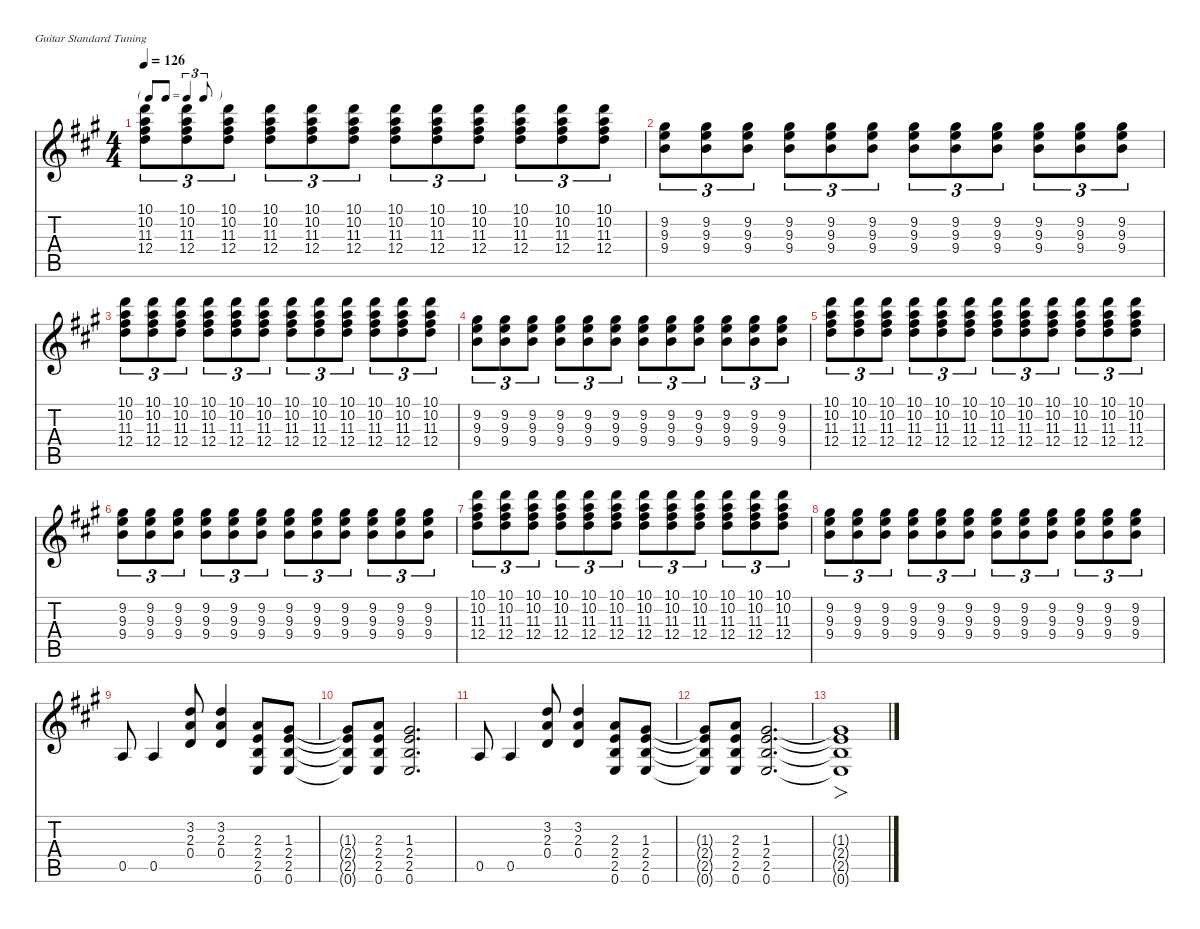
\hideDynamics
\bracketExtendMode nobrackets
\singleTrackTrackNamePolicy hidden
\multiTrackTrackNamePolicy hidden
\firstSystemTrackNameMode fullname
\firstSystemTrackNameOrientation horizontal
\otherSystemsTrackNameOrientation horizontal
\track ("Guitar 2" "E-Gt") {defaultSystemsLayout 4 instrument overdrivenguitar}
\staff {score tabs}
\tuning (E4 B3 G3 D3 A2 E2)
\ts (4 4)
\tf triplet8th
\scale
0.5
\tempo 126
\accidentals auto
\clef g2
\ottava regular
\simile none
\ks a
(10.2{acc forcenatural} 11.3{acc #} 12.4{acc forcenatural} 10.1{acc forcenatural}).8{tu (3 2) dy f beam Down} (10.2{acc forcenatural} 11.3{acc #} 12.4{acc forcenatural} 10.1{acc forcenatural}).8{tu (3 2) beam Down} (10.2{acc forcenatural} 11.3{acc #} 12.4{acc forcenatural} 10.1{acc forcenatural}).8{tu (3 2) beam Down} (10.2{acc forcenatural} 11.3{acc #} 12.4{acc forcenatural} 10.1{acc forcenatural}).8{tu (3 2) beam Down} (10.2{acc forcenatural} 11.3{acc #} 12.4{acc forcenatural} 10.1{acc forcenatural}).8{tu (3 2) beam Down} (10.2{acc forcenatural} 11.3{acc #} 12.4{acc forcenatural} 10.1{acc forcenatural}).8{tu (3 2) beam Down} (10.2{acc forcenatural} 11.3{acc #} 12.4{acc forcenatural} 10.1{acc forcenatural}).8{tu (3 2) beam Down} (10.2{acc forcenatural} 11.3{acc #} 12.4{acc forcenatural} 10.1{acc forcenatural}).8{tu (3 2) beam Down} (10.2{acc forcenatural} 11.3{acc #} 12.4{acc forcenatural} 10.1{acc forcenatural}).8{tu (3 2) beam Down} (10.2{acc forcenatural} 11.3{acc #} 12.4{acc forcenatural} 10.1{acc forcenatural}).8{tu (3 2) beam Down} (10.2{acc forcenatural} 11.3{acc #} 12.4{acc forcenatural} 10.1{acc forcenatural}).8{tu (3 2) beam Down} (10.2{acc forcenatural} 11.3{acc #} 12.4{acc forcenatural} 10.1{acc forcenatural}).8{tu (3 2) beam Down} |
\scale
0.5 (9.2{acc #} 9.3{acc forcenatural} 9.4{acc forcenatural}).8{tu (3 2) beam Down} (9.2{acc #} 9.3{acc forcenatural} 9.4{acc forcenatural}).8{tu (3 2) beam Down} (9.2{acc #} 9.3{acc forcenatural} 9.4{acc forcenatural}).8{tu (3 2) beam Down} (9.2{acc #} 9.3{acc forcenatural} 9.4{acc forcenatural}).8{tu (3 2) beam Down} (9.2{acc #} 9.3{acc forcenatural} 9.4{acc forcenatural}).8{tu (3 2) beam Down} (9.2{acc #} 9.3{acc forcenatural} 9.4{acc forcenatural}).8{tu (3 2) beam Down} (9.2{acc #} 9.3{acc forcenatural} 9.4{acc forcenatural}).8{tu (3 2) beam Down} (9.2{acc #} 9.3{acc forcenatural} 9.4{acc forcenatural}).8{tu (3 2) beam Down} (9.2{acc #} 9.3{acc forcenatural} 9.4{acc forcenatural}).8{tu (3 2) beam Down} (9.2{acc #} 9.3{acc forcenatural} 9.4{acc forcenatural}).8{tu (3 2) beam Down} (9.2{acc #} 9.3{acc forcenatural} 9.4{acc forcenatural}).8{tu (3 2) beam Down} (9.2{acc #} 9.3{acc forcenatural} 9.4{acc forcenatural}).8{tu (3 2) beam Down} |
\scale
0.5 (10.2{acc forcenatural} 11.3{acc #} 12.4{acc forcenatural} 10.1{acc forcenatural}).8{tu (3 2) beam Down} (10.2{acc forcenatural} 11.3{acc #} 12.4{acc forcenatural} 10.1{acc forcenatural}).8{tu (3 2) beam Down} (10.2{acc forcenatural} 11.3{acc #} 12.4{acc forcenatural} 10.1{acc forcenatural}).8{tu (3 2) beam Down} (10.2{acc forcenatural} 11.3{acc #} 12.4{acc forcenatural} 10.1{acc forcenatural}).8{tu (3 2) beam Down} (10.2{acc forcenatural} 11.3{acc #} 12.4{acc forcenatural} 10.1{acc forcenatural}).8{tu (3 2) beam Down} (10.2{acc forcenatural} 11.3{acc #} 12.4{acc forcenatural} 10.1{acc forcenatural}).8{tu (3 2) beam Down} (10.2{acc forcenatural} 11.3{acc #} 12.4{acc forcenatural} 10.1{acc forcenatural}).8{tu (3 2) beam Down} (10.2{acc forcenatural} 11.3{acc #} 12.4{acc forcenatural} 10.1{acc forcenatural}).8{tu (3 2) beam Down} (10.2{acc forcenatural} 11.3{acc #} 12.4{acc forcenatural} 10.1{acc forcenatural}).8{tu (3 2) beam Down} (10.2{acc forcenatural} 11.3{acc #} 12.4{acc forcenatural} 10.1{acc forcenatural}).8{tu (3 2) beam Down} (10.2{acc forcenatural} 11.3{acc #} 12.4{acc forcenatural} 10.1{acc forcenatural}).8{tu (3 2) beam Down} (10.2{acc forcenatural} 11.3{acc #} 12.4{acc forcenatural} 10.1{acc forcenatural}).8{tu (3 2) beam Down} |
\scale
0.5 (9.2{acc #} 9.3{acc forcenatural} 9.4{acc forcenatural}).8{tu (3 2) beam Down} (9.2{acc #} 9.3{acc forcenatural} 9.4{acc forcenatural}).8{tu (3 2) beam Down} (9.2{acc #} 9.3{acc forcenatural} 9.4{acc forcenatural}).8{tu (3 2) beam Down} (9.2{acc #} 9.3{acc forcenatural} 9.4{acc forcenatural}).8{tu (3 2) beam Down} (9.2{acc #} 9.3{acc forcenatural} 9.4{acc forcenatural}).8{tu (3 2) beam Down} (9.2{acc #} 9.3{acc forcenatural} 9.4{acc forcenatural}).8{tu (3 2) beam Down} (9.2{acc #} 9.3{acc forcenatural} 9.4{acc forcenatural}).8{tu (3 2) beam Down} (9.2{acc #} 9.3{acc forcenatural} 9.4{acc forcenatural}).8{tu (3 2) beam Down} (9.2{acc #} 9.3{acc forcenatural} 9.4{acc forcenatural}).8{tu (3 2) beam Down} (9.2{acc #} 9.3{acc forcenatural} 9.4{acc forcenatural}).8{tu (3 2) beam Down} (9.2{acc #} 9.3{acc forcenatural} 9.4{acc forcenatural}).8{tu (3 2) beam Down} (9.2{acc #} 9.3{acc forcenatural} 9.4{acc forcenatural}).8{tu (3 2) beam Down} |
\scale
0.512195 (10.2{acc forcenatural} 11.3{acc #} 12.4{acc forcenatural} 10.1{acc forcenatural}).8{tu (3 2) beam Down} (10.2{acc forcenatural} 11.3{acc #} 12.4{acc forcenatural} 10.1{acc forcenatural}).8{tu (3 2) beam Down} (10.2{acc forcenatural} 11.3{acc #} 12.4{acc forcenatural} 10.1{acc forcenatural}).8{tu (3 2) beam Down} (10.2{acc forcenatural} 11.3{acc #} 12.4{acc forcenatural} 10.1{acc forcenatural}).8{tu (3 2) beam Down} (10.2{acc forcenatural} 11.3{acc #} 12.4{acc forcenatural} 10.1{acc forcenatural}).8{tu (3 2) beam Down} (10.2{acc forcenatural} 11.3{acc #} 12.4{acc forcenatural} 10.1{acc forcenatural}).8{tu (3 2) beam Down} (10.2{acc forcenatural} 11.3{acc #} 12.4{acc forcenatural} 10.1{acc forcenatural}).8{tu (3 2) beam Down} (10.2{acc forcenatural} 11.3{acc #} 12.4{acc forcenatural} 10.1{acc forcenatural}).8{tu (3 2) beam Down} (10.2{acc forcenatural} 11.3{acc #} 12.4{acc forcenatural} 10.1{acc forcenatural}).8{tu (3 2) beam Down} (10.2{acc forcenatural} 11.3{acc #} 12.4{acc forcenatural} 10.1{acc forcenatural}).8{tu (3 2) beam Down} (10.2{acc forcenatural} 11.3{acc #} 12.4{acc forcenatural} 10.1{acc forcenatural}).8{tu (3 2) beam Down} (10.2{acc forcenatural} 11.3{acc #} 12.4{acc forcenatural} 10.1{acc forcenatural}).8{tu (3 2) beam Down} |
\scale
0.487805 (9.2{acc #} 9.3{acc forcenatural} 9.4{acc forcenatural}).8{tu (3 2) beam Down} (9.2{acc #} 9.3{acc forcenatural} 9.4{acc forcenatural}).8{tu (3 2) beam Down} (9.2{acc #} 9.3{acc forcenatural} 9.4{acc forcenatural}).8{tu (3 2) beam Down} (9.2{acc #} 9.3{acc forcenatural} 9.4{acc forcenatural}).8{tu (3 2) beam Down} (9.2{acc #} 9.3{acc forcenatural} 9.4{acc forcenatural}).8{tu (3 2) beam Down} (9.2{acc #} 9.3{acc forcenatural} 9.4{acc forcenatural}).8{tu (3 2) beam Down} (9.2{acc #} 9.3{acc forcenatural} 9.4{acc forcenatural}).8{tu (3 2) beam Down} (9.2{acc #} 9.3{acc forcenatural} 9.4{acc forcenatural}).8{tu (3 2) beam Down} (9.2{acc #} 9.3{acc forcenatural} 9.4{acc forcenatural}).8{tu (3 2) beam Down} (9.2{acc #} 9.3{acc forcenatural} 9.4{acc forcenatural}).8{tu (3 2) beam Down} (9.2{acc #} 9.3{acc forcenatural} 9.4{acc forcenatural}).8{tu (3 2) beam Down} (9.2{acc #} 9.3{acc forcenatural} 9.4{acc forcenatural}).8{tu (3 2) beam Down} |
\scale
0.5 (10.2{acc forcenatural} 11.3{acc #} 12.4{acc forcenatural} 10.1{acc forcenatural}).8{tu (3 2) beam Down} (10.2{acc forcenatural} 11.3{acc #} 12.4{acc forcenatural} 10.1{acc forcenatural}).8{tu (3 2) beam Down} (10.2{acc forcenatural} 11.3{acc #} 12.4{acc forcenatural} 10.1{acc forcenatural}).8{tu (3 2) beam Down} (10.2{acc forcenatural} 11.3{acc #} 12.4{acc forcenatural} 10.1{acc forcenatural}).8{tu (3 2) beam Down} (10.2{acc forcenatural} 11.3{acc #} 12.4{acc forcenatural} 10.1{acc forcenatural}).8{tu (3 2) beam Down} (10.2{acc forcenatural} 11.3{acc #} 12.4{acc forcenatural} 10.1{acc forcenatural}).8{tu (3 2) beam Down} (10.2{acc forcenatural} 11.3{acc #} 12.4{acc forcenatural} 10.1{acc forcenatural}).8{tu (3 2) beam Down} (10.2{acc forcenatural} 11.3{acc #} 12.4{acc forcenatural} 10.1{acc forcenatural}).8{tu (3 2) beam Down} (10.2{acc forcenatural} 11.3{acc #} 12.4{acc forcenatural} 10.1{acc forcenatural}).8{tu (3 2) beam Down} (10.2{acc forcenatural} 11.3{acc #} 12.4{acc forcenatural} 10.1{acc forcenatural}).8{tu (3 2) beam Down} (10.2{acc forcenatural} 11.3{acc #} 12.4{acc forcenatural} 10.1{acc forcenatural}).8{tu (3 2) beam Down} (10.2{acc forcenatural} 11.3{acc #} 12.4{acc forcenatural} 10.1{acc forcenatural}).8{tu (3 2) beam Down} |
\scale
0.5 (9.2{acc #} 9.3{acc forcenatural} 9.4{acc forcenatural}).8{tu (3 2) beam Down} (9.2{acc #} 9.3{acc forcenatural} 9.4{acc forcenatural}).8{tu (3 2) beam Down} (9.2{acc #} 9.3{acc forcenatural} 9.4{acc forcenatural}).8{tu (3 2) beam Down} (9.2{acc #} 9.3{acc forcenatural} 9.4{acc forcenatural}).8{tu (3 2) beam Down} (9.2{acc #} 9.3{acc forcenatural} 9.4{acc forcenatural}).8{tu (3 2) beam Down} (9.2{acc #} 9.3{acc forcenatural} 9.4{acc forcenatural}).8{tu (3 2) beam Down} (9.2{acc #} 9.3{acc forcenatural} 9.4{acc forcenatural}).8{tu (3 2) beam Down} (9.2{acc #} 9.3{acc forcenatural} 9.4{acc forcenatural}).8{tu (3 2) beam Down} (9.2{acc #} 9.3{acc forcenatural} 9.4{acc forcenatural}).8{tu (3 2) beam Down} (9.2{acc #} 9.3{acc forcenatural} 9.4{acc forcenatural}).8{tu (3 2) beam Down} (9.2{acc #} 9.3{acc forcenatural} 9.4{acc forcenatural}).8{tu (3 2) beam Down} (9.2{acc #} 9.3{acc forcenatural} 9.4{acc forcenatural}).8{tu (3 2) beam Down} |
\scale
0.5 0.5{acc forcenatural}.8{beam Up} 0.5{acc forcenatural}.4{beam Up} (3.2{acc forcenatural} 2.3{acc forcenatural} 0.4{acc forcenatural}).8{beam Up} (3.2{acc forcenatural} 2.3{acc forcenatural} 0.4{acc forcenatural}).4{beam Up} (2.3{acc forcenatural} 2.4{acc forcenatural} 2.5{acc forcenatural} 0.6{acc forcenatural}).8{beam Up} (1.3{acc #} 2.4{acc forcenatural} 2.5{acc forcenatural} 0.6{acc forcenatural}).8{beam Up} |
\scale
0.5 (1.3{t acc #} 2.4{t acc forcenatural} 2.5{t acc forcenatural} 0.6{t acc forcenatural}).8{beam Up} (2.3{acc forcenatural} 2.4{acc forcenatural} 2.5{acc forcenatural} 0.6{acc forcenatural}).8{beam Up} (1.3{acc #} 2.4{acc forcenatural} 2.5{acc forcenatural} 0.6{acc forcenatural}).2{d beam Up} |
\scale
0.5 0.5{acc forcenatural}.8{beam Up} 0.5{acc forcenatural}.4{beam Up} (3.2{acc forcenatural} 2.3{acc forcenatural} 0.4{acc forcenatural}).8{beam Up} (3.2{acc forcenatural} 2.3{acc forcenatural} 0.4{acc forcenatural}).4{beam Up} (2.3{acc forcenatural} 2.4{acc forcenatural} 2.5{acc forcenatural} 0.6{acc forcenatural}).8{beam Up} (1.3{acc #} 2.4{acc forcenatural} 2.5{acc forcenatural} 0.6{acc forcenatural}).8{beam Up} |
(1.3{t acc #} 2.4{t acc forcenatural} 2.5{t acc forcenatural} 0.6{t acc forcenatural}).8{beam Up} (2.3{acc forcenatural} 2.4{acc forcenatural} 2.5{acc forcenatural} 0.6{acc forcenatural}).8{beam Up} (1.3{acc #} 2.4{acc forcenatural} 2.5{acc forcenatural} 0.6{acc forcenatural}).2{d beam Up} |
(1.3{t acc #} 2.4{t acc forcenatural} 2.5{t acc forcenatural} 0.6{t acc forcenatural}).1{fo beam Up}
